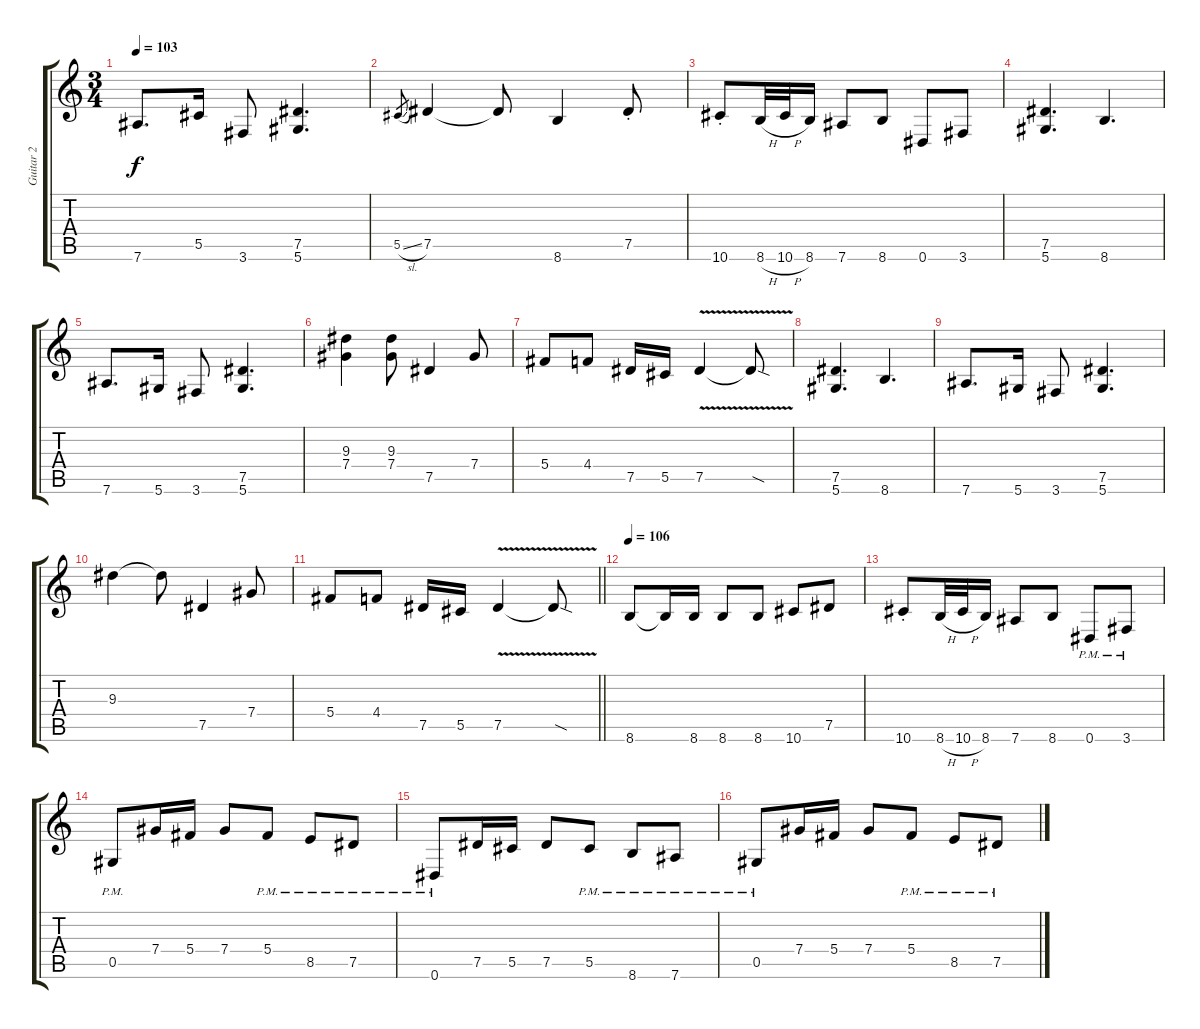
\track ("Guitar 2" "Guitar 2") {instrument overdrivenguitar}
\staff {score tabs}
\tuning (Eb4 Bb3 Gb3 Db3 Ab2 Eb2) {hide}
\ts (3 4)
\tempo 103
\clef g2
\ks c
7.6.8{d dy f} 5.5.16 3.6.8 (7.5 5.6).4{d} |
5.5{sl}.8{gr} 7.5.4 7.5{t}.8 8.6.4 7.5{st}.8 |
10.6{st}.8 8.6{h}.32 10.6{h}.32 8.6.16 7.6.8 8.6.8 0.6.8 3.6.8 |
(7.5 5.6).4{d} 8.6.4{d} |
7.6.8{d} 5.6.16 3.6.8 (7.5 5.6).4{d} |
(9.3 7.4).4 (9.3 7.4).8 7.5.4 7.4.8 |
5.4.8 4.4.8 7.5.16 5.5.16 7.5{v}.4 7.5{sod t}.8 |
(7.5 5.6).4{d} 8.6.4{d} |
7.6.8{d} 5.6.16 3.6.8 (7.5 5.6).4{d} |
9.3.4 9.3{t}.8 7.5.4 7.4.8 |
\barLineRight lightlight
5.4.8 4.4.8 7.5.16 5.5.16 7.5{v}.4 7.5{sod t}.8 |
\tempo 106
8.6.8 8.6{t}.16 8.6.16 8.6.8 8.6.8 10.6.8 7.5.8 |
10.6{st}.8 8.6{h}.32 10.6{h}.32 8.6.16 7.6.8 8.6.8 0.6{pm}.8 3.6{pm}.8 |
0.5{pm}.8 7.4.16 5.4.16 7.4.8 5.4{pm}.8 8.5{pm}.8 7.5{pm}.8 |
0.6{pm}.8 7.5.16 5.5.16 7.5.8 5.5{pm}.8 8.6{pm}.8 7.6{pm}.8 |
0.5{pm}.8 7.4.16 5.4.16 7.4.8 5.4{pm}.8 8.5{pm}.8 7.5{pm}.8
